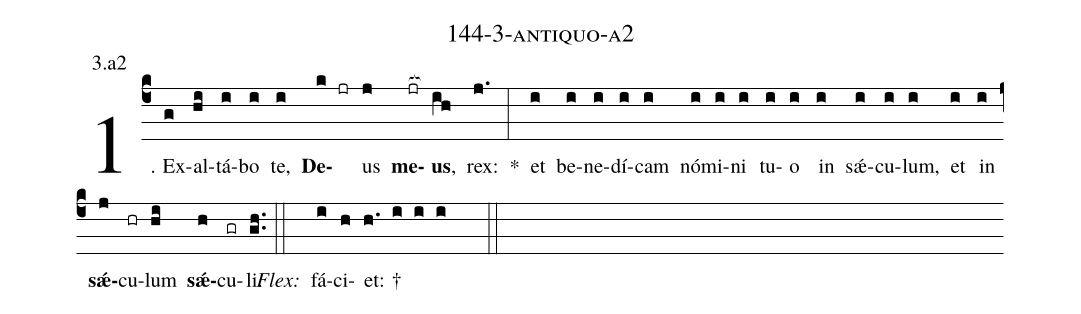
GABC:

name: 144-3-antiquo-a2;
annotation: 3.a2;
%%
(c4)1. Ex(g)al(hi)tá(i)bo(i) te,(i) <b>De</b>(k jr)us(j) <b>me</b>(jr[ocb:1{])<b>us</b>,(ih[ocb:0}]) rex:(j.) *(:) et(i) be(i)ne(i)dí(i)cam(i) nó(i)mi(i)ni(i) tu(i)o(i) in(i) sǽ(i)cu(i)lum,(i) et(i) in(i) <b>sǽ</b>(j)cu(hr)lum(hi) <b>sǽ</b>(h)cu(gr)li.(gh..) (::)
<i>Flex:</i>()  fá(i)ci(h)et: †(h. i i i  ::)
